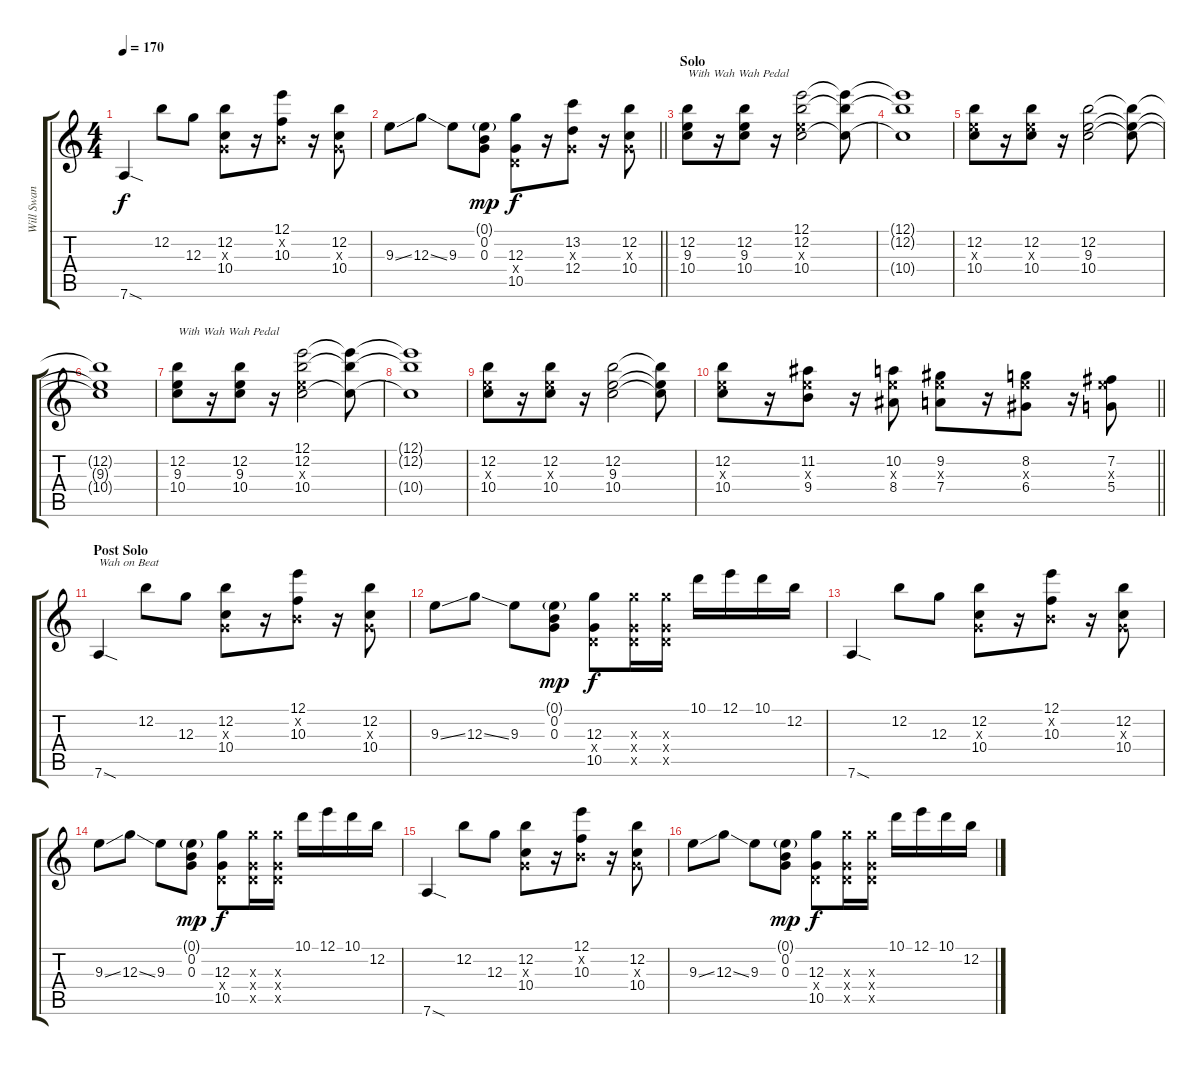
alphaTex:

\track ("Will Swan 1" "Will Swan ") {instrument electricguitarclean}
\staff {score tabs}
\tuning (E4 B3 G3 D3 A2 D2) {hide}
\ts (4 4)
\tempo 170
\clef g2
\ks c
7.6{sod}.4{dy f} 12.2.8 12.3.8 (12.2 0.3{x} 10.4).8 r.16 (12.1 0.2{x} 10.3).8 r.16 (12.2 0.3{x} 10.4).8 |
\barLineRight lightlight
9.3{ss}.8 12.3{ss}.8 9.3.8 (0.1{g} 0.2 0.3).8{dy mp} (12.3 0.4{x} 10.5).8{dy f} r.16 (13.2 0.3{x} 12.4).8 r.16 (12.2 0.3{x} 10.4).8 |
\section ("" "Solo")
(12.2 9.3 10.4).8{txt "With Wah Wah Pedal"} r.16 (12.2 9.3 10.4).8 r.16 (12.1 12.2 9.3{x} 10.4).2 (12.1{t} 12.2{t} 10.4{t}).8 |
(12.1{t} 12.2{t} 10.4{t}).1 |
(12.2 9.3{x} 10.4).8 r.16 (12.2 9.3{x} 10.4).8 r.16 (12.2 9.3 10.4).2 (12.2{t} 9.3{t} 10.4{t}).8 |
(12.2{t} 9.3{t} 10.4{t}).1 |
(12.2 9.3 10.4).8{txt "With Wah Wah Pedal"} r.16 (12.2 9.3 10.4).8 r.16 (12.1 12.2 9.3{x} 10.4).2 (12.1{t} 12.2{t} 10.4{t}).8 |
(12.1{t} 12.2{t} 10.4{t}).1 |
(12.2 9.3{x} 10.4).8 r.16 (12.2 9.3{x} 10.4).8 r.16 (12.2 9.3 10.4).2 (12.2{t} 9.3{t} 10.4{t}).8 |
\barLineRight lightlight
(12.2 9.3{x} 10.4).8 r.16 (11.2 9.3{x} 9.4).8 r.16 (10.2 9.3{x} 8.4).8 (9.2 9.3{x} 7.4).8 r.16 (8.2 9.3{x} 6.4).8 r.16 (7.2 9.3{x} 5.4).8 |
\section ("" "Post Solo")
7.6{sod}.4{txt "Wah on Beat"} 12.2.8 12.3.8 (12.2 0.3{x} 10.4).8 r.16 (12.1 0.2{x} 10.3).8 r.16 (12.2 0.3{x} 10.4).8 |
9.3{ss}.8 12.3{ss}.8 9.3.8 (0.1{g} 0.2 0.3).8{dy mp} (12.3 0.4{x} 10.5).8{dy f} (12.3{x} 0.4{x} 10.5{x}).16 (12.3{x} 0.4{x} 10.5{x}).16 10.1.16 12.1.16 10.1.16 12.2.16 |
7.6{sod}.4 12.2.8 12.3.8 (12.2 0.3{x} 10.4).8 r.16 (12.1 0.2{x} 10.3).8 r.16 (12.2 0.3{x} 10.4).8 |
9.3{ss}.8 12.3{ss}.8 9.3.8 (0.1{g} 0.2 0.3).8{dy mp} (12.3 0.4{x} 10.5).8{dy f} (12.3{x} 0.4{x} 10.5{x}).16 (12.3{x} 0.4{x} 10.5{x}).16 10.1.16 12.1.16 10.1.16 12.2.16 |
7.6{sod}.4 12.2.8 12.3.8 (12.2 0.3{x} 10.4).8 r.16 (12.1 0.2{x} 10.3).8 r.16 (12.2 0.3{x} 10.4).8 |
9.3{ss}.8 12.3{ss}.8 9.3.8 (0.1{g} 0.2 0.3).8{dy mp} (12.3 0.4{x} 10.5).8{dy f} (12.3{x} 0.4{x} 10.5{x}).16 (12.3{x} 0.4{x} 10.5{x}).16 10.1.16 12.1.16 10.1.16 12.2.16
